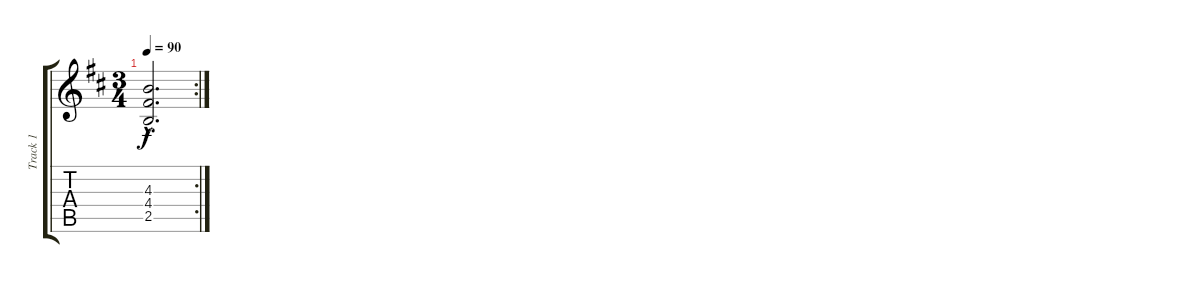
\track ("Track 1" "Track 1") {instrument acousticguitarnylon}
\staff {score tabs}
\tuning (E4 B3 G3 D3 A2 E2) {hide}
\rc 2
\ts (3 4)
\tempo 90
\clef g2
\ks d
(4.3{hac} 4.4{hac} 2.5{hac}).2{d dy f}
